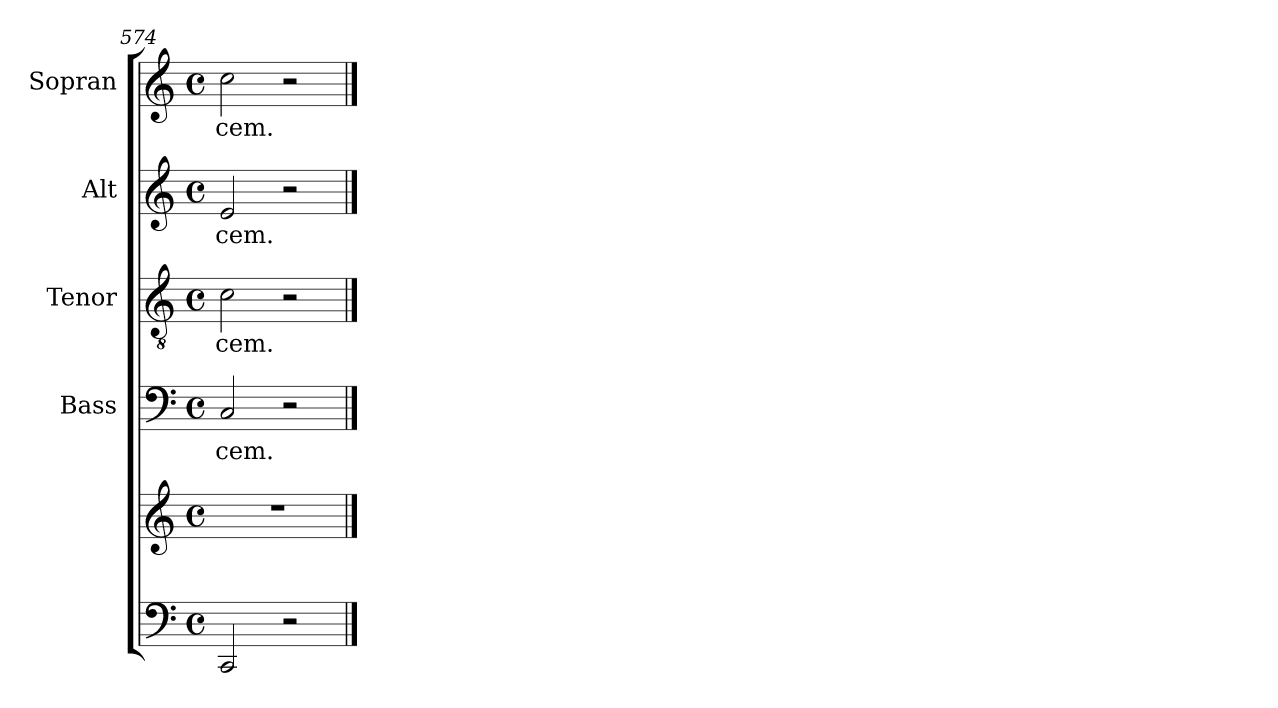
**kern	**kern	**kern	**text	**kern	**text	**kern	**text	**kern	**text
*part5	*part5	*part4	*part4	*part3	*part3	*part2	*part2	*part1	*part1
*staff6	*staff5	*staff4	*staff4	*staff3	*staff3	*staff2	*staff2	*staff1	*staff1
*	*	*I"Bass	*	*I"Tenor	*	*I"Alt	*	*I"Sopran	*
*	*	*I'B.	*	*I'T.	*	*I'A.	*	*I'S.	*
*clefF4	*clefG2	*clefF4	*	*clefGv2	*	*clefG2	*	*clefG2	*
*k[]	*k[]	*k[]	*	*k[]	*	*k[]	*	*k[]	*
*C:	*C:	*C:	*	*C:	*	*C:	*	*C:	*
*M4/4	*M4/4	*M4/4	*	*M4/4	*	*M4/4	*	*M4/4	*
*met(c)	*met(c)	*met(c)	*	*met(c)	*	*met(c)	*	*met(c)	*
=574	=574	=574	=574	=574	=574	=574	=574	=574	=574
!	!	!	!LO:LY:b	!	!LO:LY:b	!	!LO:LY:b	!	!LO:LY:b
2CC/	1r	2C/	-cem.	2c\	-cem.	2e/	-cem.	2cc\	-cem.
2r	.	2r	.	2r	.	2r	.	2r	.
==	==	==	==	==	==	==	==	==	==
*-	*-	*-	*-	*-	*-	*-	*-	*-	*-
